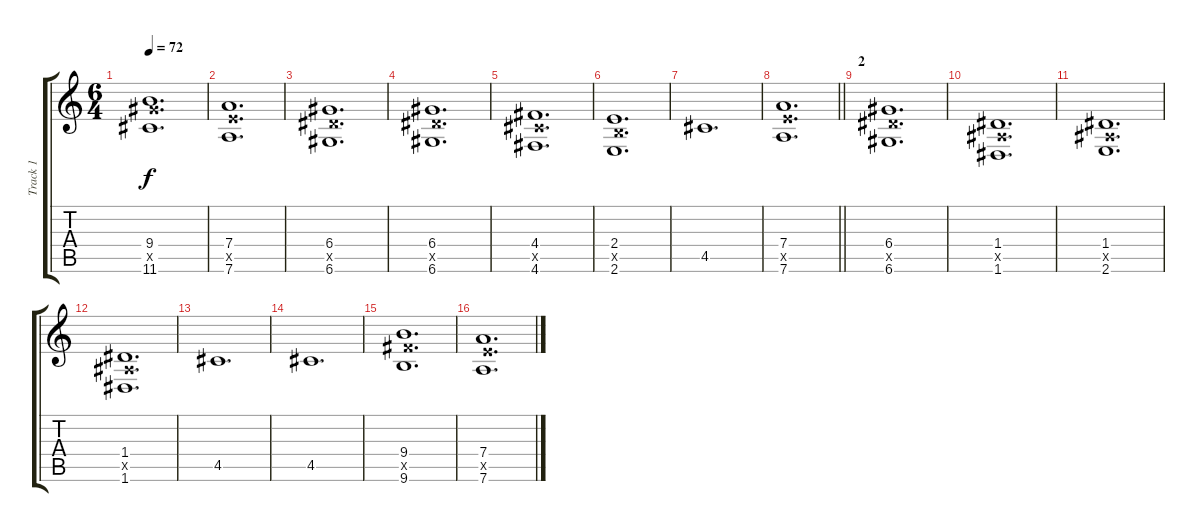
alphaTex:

\track ("Track 1" "Track 1") {instrument electricguitarclean}
\staff {score tabs}
\tuning (E4 B3 G3 D3 A2 D2) {hide}
\ts (6 4)
\tempo 72
\clef g2
\ks c
(9.4 11.5{x} 11.6).1{d dy f} |
(7.4 7.5{x} 7.6).1{d} |
(6.4 6.5{x} 6.6).1{d} |
(6.4 6.5{x} 6.6).1{d} |
(4.4 4.5{x} 4.6).1{d} |
(2.4 2.5{x} 2.6).1{d} |
4.5.1{d} |
\barLineRight lightlight
(7.4 7.5{x} 7.6).1{d} |
\section ("" "2")
(6.4 6.5{x} 6.6).1{d} |
(1.4 1.5{x} 1.6).1{d} |
(1.4 1.5{x} 2.6).1{d} |
(1.4 1.5{x} 1.6).1{d} |
4.5.1{d} |
4.5.1{d} |
(9.4 9.5{x} 9.6).1{d} |
(7.4 7.5{x} 7.6).1{d}
